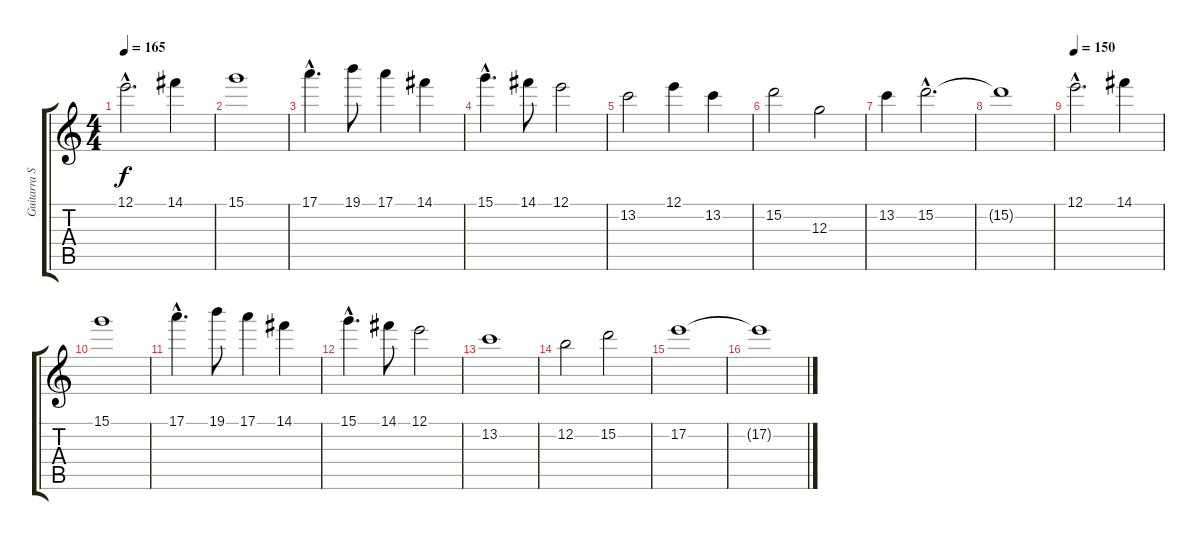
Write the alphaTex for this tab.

\track ("Guitarra Solo" "Guitarra S") {instrument overdrivenguitar}
\staff {score tabs}
\tuning (E4 B3 G3 D3 A2 E2) {hide}
\ts (4 4)
\tempo 165
\tempo 150
\tempo 165
\clef g2
\ks c
12.1{hac}.2{d dy f instrument overdrivenguitar} 14.1.4 |
15.1.1 |
17.1{hac}.4{d} 19.1.8 17.1.4 14.1.4 |
15.1{hac}.4{d} 14.1.8 12.1.2 |
13.2.2 12.1.4 13.2.4 |
15.2.2 12.3.2 |
13.2.4 15.2{hac}.2{d} |
15.2{t}.1 |
\tempo 150
12.1{hac}.2{d} 14.1.4 |
15.1.1 |
17.1{hac}.4{d} 19.1.8 17.1.4 14.1.4 |
15.1{hac}.4{d} 14.1.8 12.1.2 |
13.2.1 |
12.2.2 15.2.2 |
17.2.1 |
17.2{t}.1
